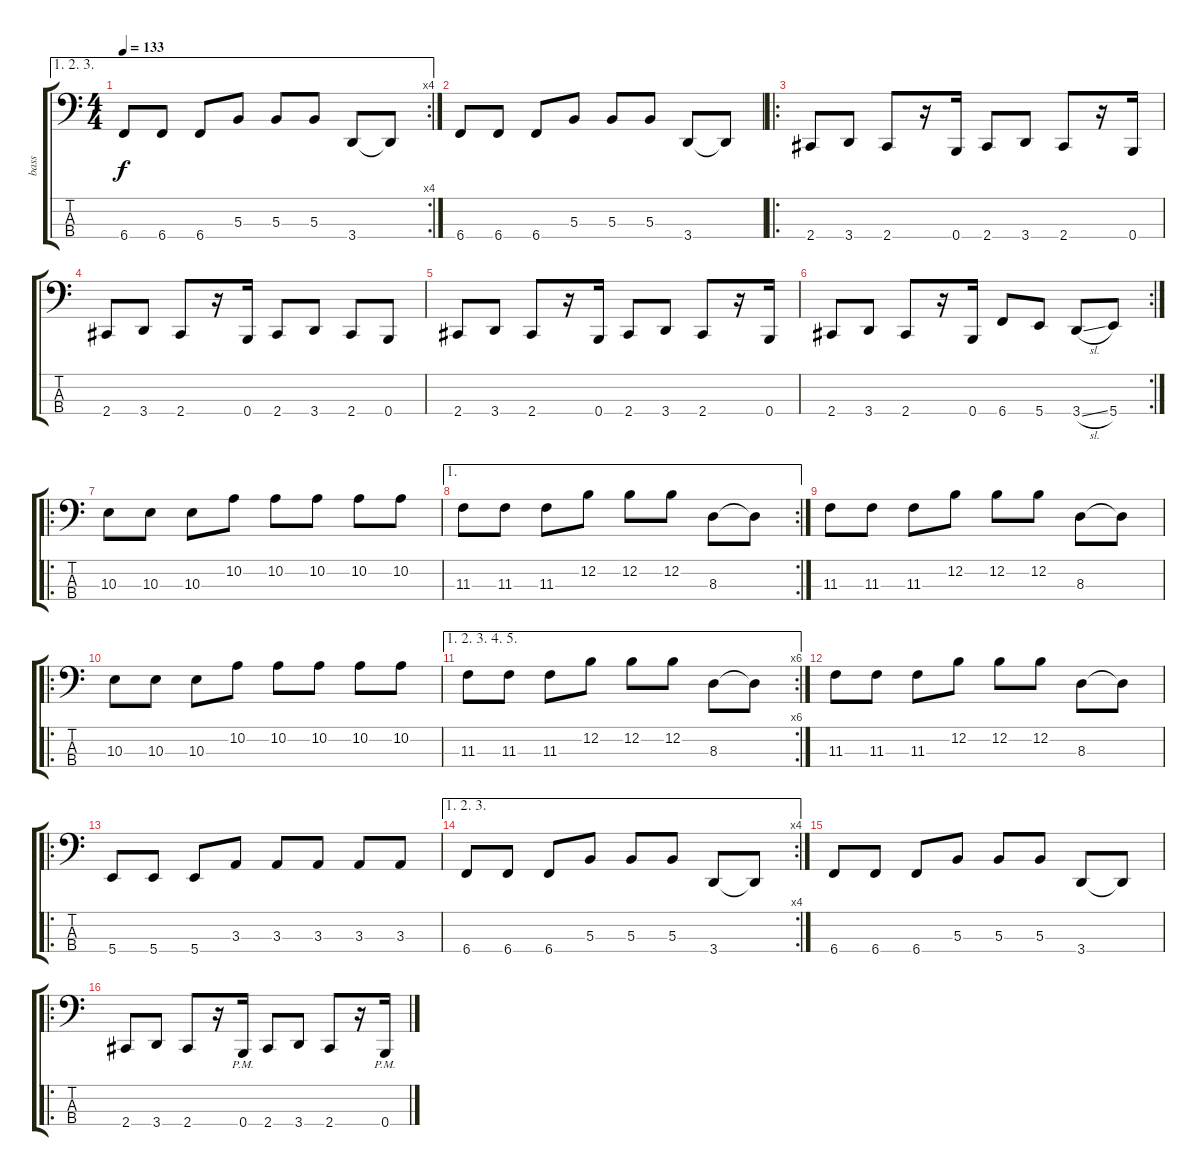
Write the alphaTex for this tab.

\track ("bass" "bass") {instrument electricbassfinger}
\staff {score tabs}
\tuning (E2 B1 Gb1 B0) {hide}
\ae (1 2 3)
\rc 4
\ts (4 4)
\tempo 133
\clef f4
\ks c
6.4.8{dy f} 6.4.8 6.4.8 5.3.8 5.3.8 5.3.8 3.4.8 3.4{t}.8 |
6.4.8 6.4.8 6.4.8 5.3.8 5.3.8 5.3.8 3.4.8 3.4{t}.8 |
\ro
2.4.8 3.4.8 2.4.8 r.16 0.4.16 2.4.8 3.4.8 2.4.8 r.16 0.4.16 |
2.4.8 3.4.8 2.4.8 r.16 0.4.16 2.4.8 3.4.8 2.4.8 0.4.8 |
2.4.8 3.4.8 2.4.8 r.16 0.4.16 2.4.8 3.4.8 2.4.8 r.16 0.4.16 |
\rc 2
2.4.8 3.4.8 2.4.8 r.16 0.4.16 6.4.8 5.4.8 3.4{sl}.8 5.4.8 |
\ro
10.3.8 10.3.8 10.3.8 10.2.8 10.2.8 10.2.8 10.2.8 10.2.8 |
\ae 1
\rc 2
11.3.8 11.3.8 11.3.8 12.2.8 12.2.8 12.2.8 8.3.8 8.3{t}.8 |
11.3.8 11.3.8 11.3.8 12.2.8 12.2.8 12.2.8 8.3.8 8.3{t}.8 |
\ro
10.3.8 10.3.8 10.3.8 10.2.8 10.2.8 10.2.8 10.2.8 10.2.8 |
\ae (1 2 3 4 5)
\rc 6
11.3.8 11.3.8 11.3.8 12.2.8 12.2.8 12.2.8 8.3.8 8.3{t}.8 |
11.3.8 11.3.8 11.3.8 12.2.8 12.2.8 12.2.8 8.3.8 8.3{t}.8 |
\ro
5.4.8 5.4.8 5.4.8 3.3.8 3.3.8 3.3.8 3.3.8 3.3.8 |
\ae (1 2 3)
\rc 4
6.4.8 6.4.8 6.4.8 5.3.8 5.3.8 5.3.8 3.4.8 3.4{t}.8 |
6.4.8 6.4.8 6.4.8 5.3.8 5.3.8 5.3.8 3.4.8 3.4{t}.8 |
\ro
2.4.8 3.4.8 2.4.8 r.16 0.4{pm}.16 2.4.8 3.4.8 2.4.8 r.16 0.4{pm}.16
